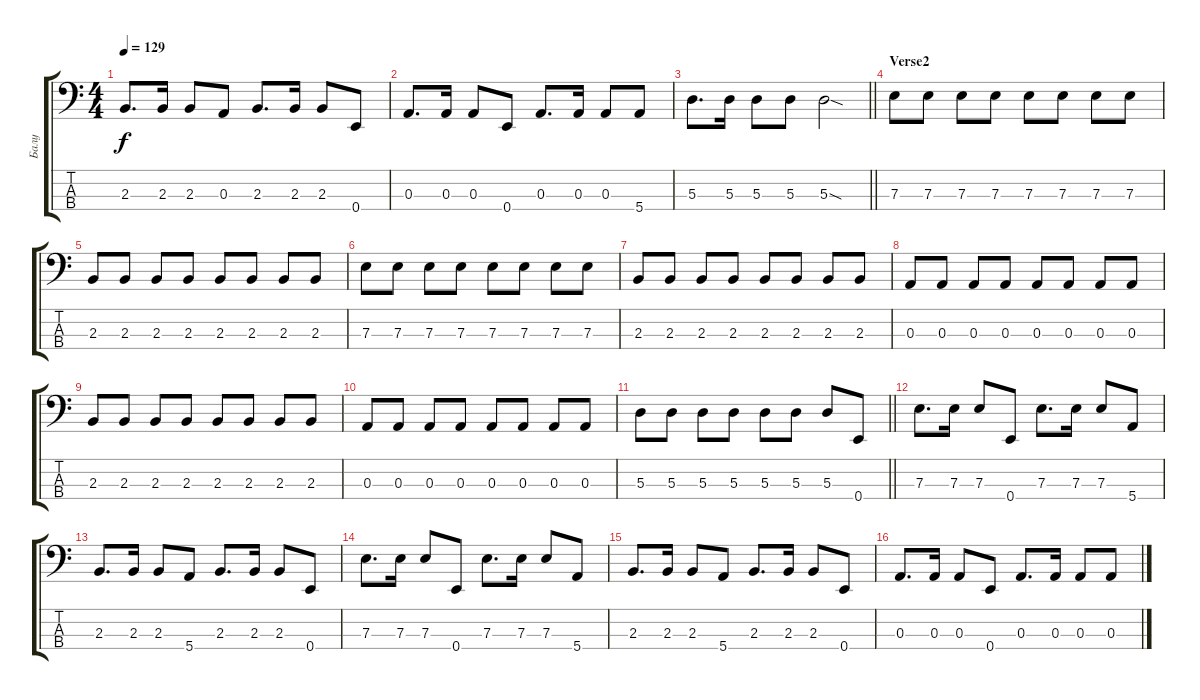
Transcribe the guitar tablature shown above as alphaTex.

\track ("Балу" "Балу") {instrument electricbasspick}
\staff {score tabs}
\tuning (G2 D2 A1 E1) {hide}
\ts (4 4)
\tempo 129
\clef f4
\ks c
2.3.8{d dy f} 2.3.16 2.3.8 0.3.8 2.3.8{d} 2.3.16 2.3.8 0.4.8 |
0.3.8{d} 0.3.16 0.3.8 0.4.8 0.3.8{d} 0.3.16 0.3.8 5.4.8 |
\barLineRight lightlight
5.3.8{d} 5.3.16 5.3.8 5.3.8 5.3{sod}.2 |
\section ("" "Verse2")
7.3.8 7.3.8 7.3.8 7.3.8 7.3.8 7.3.8 7.3.8 7.3.8 |
2.3.8 2.3.8 2.3.8 2.3.8 2.3.8 2.3.8 2.3.8 2.3.8 |
7.3.8 7.3.8 7.3.8 7.3.8 7.3.8 7.3.8 7.3.8 7.3.8 |
2.3.8 2.3.8 2.3.8 2.3.8 2.3.8 2.3.8 2.3.8 2.3.8 |
0.3.8 0.3.8 0.3.8 0.3.8 0.3.8 0.3.8 0.3.8 0.3.8 |
2.3.8 2.3.8 2.3.8 2.3.8 2.3.8 2.3.8 2.3.8 2.3.8 |
0.3.8 0.3.8 0.3.8 0.3.8 0.3.8 0.3.8 0.3.8 0.3.8 |
\barLineRight lightlight
5.3.8 5.3.8 5.3.8 5.3.8 5.3.8 5.3.8 5.3.8 0.4.8 |
7.3.8{d} 7.3.16 7.3.8 0.4.8 7.3.8{d} 7.3.16 7.3.8 5.4.8 |
2.3.8{d} 2.3.16 2.3.8 5.4.8 2.3.8{d} 2.3.16 2.3.8 0.4.8 |
7.3.8{d} 7.3.16 7.3.8 0.4.8 7.3.8{d} 7.3.16 7.3.8 5.4.8 |
2.3.8{d} 2.3.16 2.3.8 5.4.8 2.3.8{d} 2.3.16 2.3.8 0.4.8 |
0.3.8{d} 0.3.16 0.3.8 0.4.8 0.3.8{d} 0.3.16 0.3.8 0.3.8
